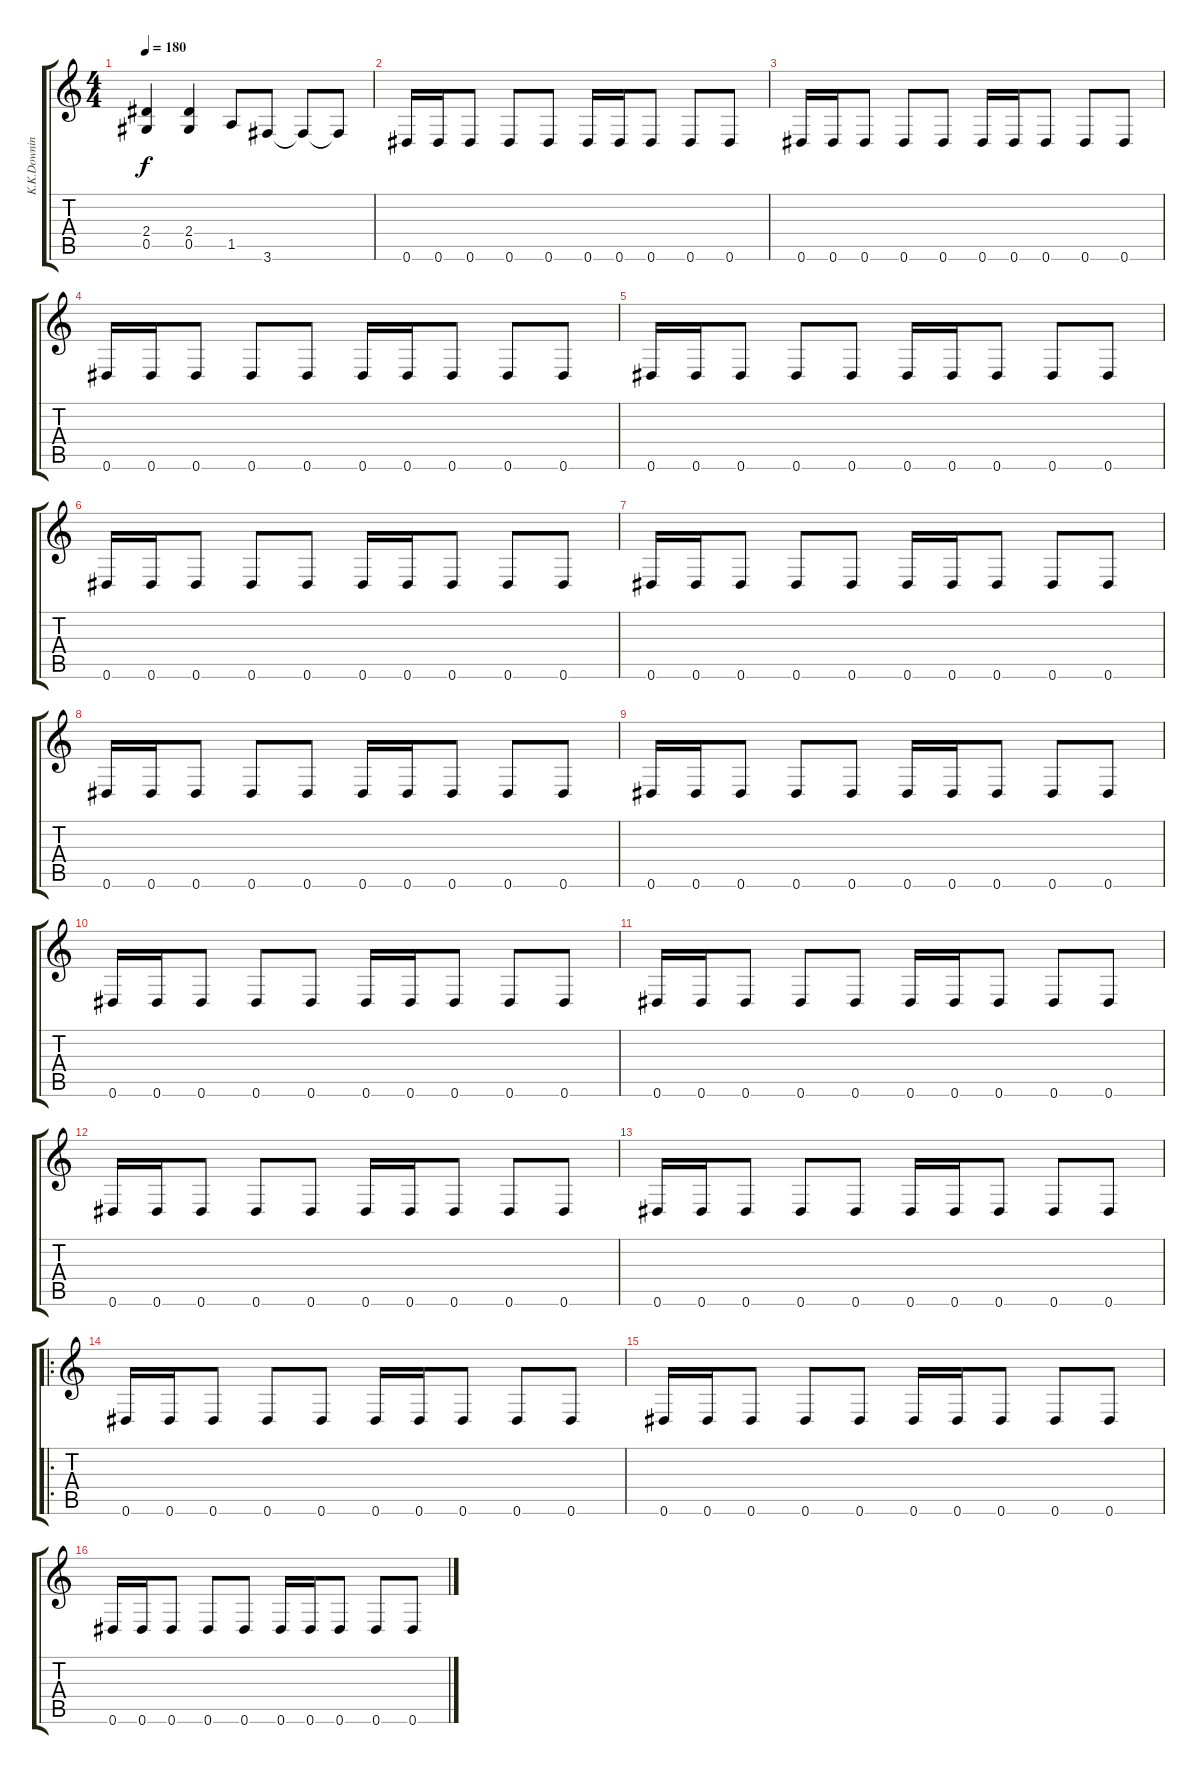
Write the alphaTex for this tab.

\track ("K.K.Downing" "K.K.Downin") {instrument distortionguitar}
\staff {score tabs}
\tuning (Eb4 Bb3 Gb3 Db3 Ab2 Eb2) {hide}
\ts (4 4)
\tempo 180
\clef g2
\ks c
(2.4 0.5).4{dy f} (2.4 0.5).4 1.5.8 3.6.8 3.6{t}.8 3.6{t}.8 |
0.6.16 0.6.16 0.6.8 0.6.8 0.6.8 0.6.16 0.6.16 0.6.8 0.6.8 0.6.8 |
0.6.16 0.6.16 0.6.8 0.6.8 0.6.8 0.6.16 0.6.16 0.6.8 0.6.8 0.6.8 |
0.6.16 0.6.16 0.6.8 0.6.8 0.6.8 0.6.16 0.6.16 0.6.8 0.6.8 0.6.8 |
0.6.16 0.6.16 0.6.8 0.6.8 0.6.8 0.6.16 0.6.16 0.6.8 0.6.8 0.6.8 |
0.6.16 0.6.16 0.6.8 0.6.8 0.6.8 0.6.16 0.6.16 0.6.8 0.6.8 0.6.8 |
0.6.16 0.6.16 0.6.8 0.6.8 0.6.8 0.6.16 0.6.16 0.6.8 0.6.8 0.6.8 |
0.6.16 0.6.16 0.6.8 0.6.8 0.6.8 0.6.16 0.6.16 0.6.8 0.6.8 0.6.8 |
0.6.16 0.6.16 0.6.8 0.6.8 0.6.8 0.6.16 0.6.16 0.6.8 0.6.8 0.6.8 |
0.6.16 0.6.16 0.6.8 0.6.8 0.6.8 0.6.16 0.6.16 0.6.8 0.6.8 0.6.8 |
0.6.16 0.6.16 0.6.8 0.6.8 0.6.8 0.6.16 0.6.16 0.6.8 0.6.8 0.6.8 |
0.6.16 0.6.16 0.6.8 0.6.8 0.6.8 0.6.16 0.6.16 0.6.8 0.6.8 0.6.8 |
0.6.16 0.6.16 0.6.8 0.6.8 0.6.8 0.6.16 0.6.16 0.6.8 0.6.8 0.6.8 |
\ro
0.6.16 0.6.16 0.6.8 0.6.8 0.6.8 0.6.16 0.6.16 0.6.8 0.6.8 0.6.8 |
0.6.16 0.6.16 0.6.8 0.6.8 0.6.8 0.6.16 0.6.16 0.6.8 0.6.8 0.6.8 |
0.6.16 0.6.16 0.6.8 0.6.8 0.6.8 0.6.16 0.6.16 0.6.8 0.6.8 0.6.8
